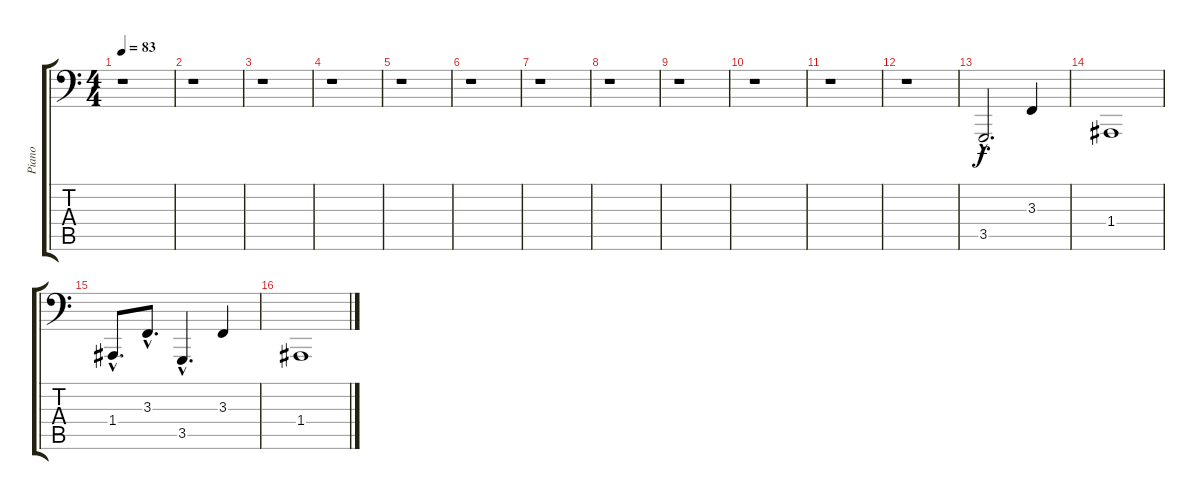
\track ("Piano" "Piano") {instrument acousticgrandpiano}
\staff {score tabs}
\tuning (C3 G2 D2 A1 E1 B0) {hide}
\ts (4 4)
\tempo 83
\clef f4
\ks c
r.1{dy f} |
r.1 |
r.1 |
r.1 |
r.1 |
r.1 |
r.1 |
r.1 |
r.1 |
r.1 |
r.1 |
r.1 |
3.5{hac}.2{d} 3.3.4 |
1.4.1 |
1.4{hac}.8{d} 3.3{hac}.8{d} 3.5{hac}.4{d} 3.3.4 |
1.4.1
